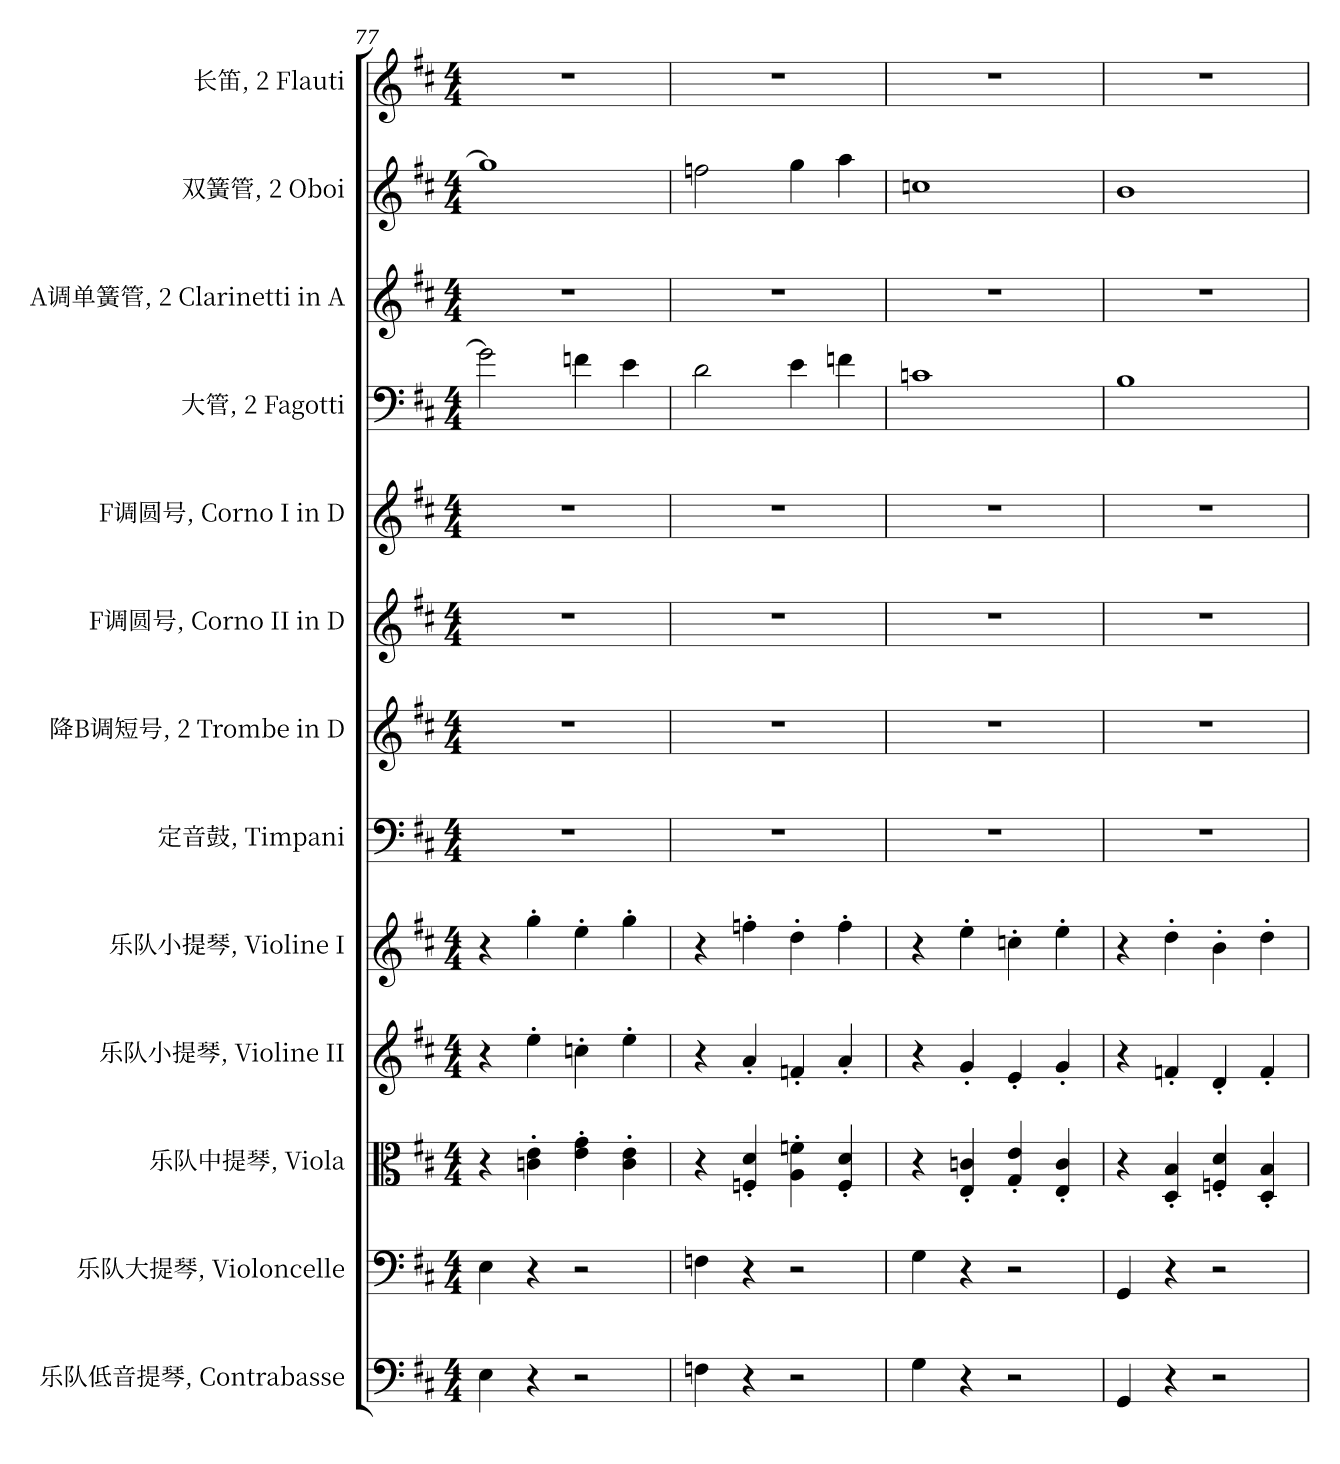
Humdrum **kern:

**kern	**kern	**kern	**kern	**kern	**kern	**kern	**kern	**kern	**kern	**kern	**kern	**kern
*part13	*part12	*part11	*part10	*part9	*part8	*part7	*part6	*part5	*part4	*part3	*part2	*part1
*staff13	*staff12	*staff11	*staff10	*staff9	*staff8	*staff7	*staff6	*staff5	*staff4	*staff3	*staff2	*staff1
*I"乐队低音提琴, Contrabasse	*I"乐队大提琴, Violoncelle	*I"乐队中提琴, Viola	*I"乐队小提琴, Violine II	*I"乐队小提琴, Violine I	*I"定音鼓, Timpani	*I"降B调短号, 2 Trombe in D	*I"F调圆号, Corno II in D	*I"F调圆号, Corno I in D	*I"大管, 2 Fagotti	*I"A调单簧管, 2 Clarinetti in A	*I"双簧管, 2 Oboi	*I"长笛, 2 Flauti
*I'Cbs.	*	*	*	*	*I'Timp.	*	*	*	*	*I'A Cl.	*I'Ob.	*I'Fl.
*clefF4	*clefF4	*clefC3	*clefG2	*clefG2	*clefF4	*clefG2	*clefG2	*clefG2	*clefF4	*clefG2	*clefG2	*clefG2
*ITrd7c12	*	*	*	*	*	*ITrd1c2	*ITrd4c7	*ITrd4c7	*	*ITrd2c3	*	*
*k[f#c#]	*k[f#c#]	*k[f#c#]	*k[f#c#]	*k[f#c#]	*k[f#c#]	*k[]	*k[f#]	*k[f#]	*k[f#c#]	*k[f#c#g#d#a#]	*k[f#c#]	*k[f#c#]
*M4/4	*M4/4	*M4/4	*M4/4	*M4/4	*M4/4	*M4/4	*M4/4	*M4/4	*M4/4	*M4/4	*M4/4	*M4/4
*MM269	*MM269	*MM269	*MM269	*MM269	*MM269	*MM269	*MM269	*MM269	*MM269	*MM269	*MM269	*MM269
=77	=77	=77	=77	=77	=77	=77	=77	=77	=77	=77	=77	=77
4EE\	4E\	4r	4r	4r	1r	1r	1r	1r	2g\]	1r	1gg]	1r
4r	4r	4cn\' 4e\'	4ee'\	4gg'\	.	.	.	.	.	.	.	.
2r	2r	4e\' 4g\'	4ccn'\	4ee'\	.	.	.	.	4fn\	.	.	.
.	.	4c\' 4e\'	4ee'\	4gg'\	.	.	.	.	4e\	.	.	.
!!LO:PB:g=z
=78	=78	=78	=78	=78	=78	=78	=78	=78	=78	=78	=78	=78
*	*	*	*	*	*	*	*	*	*	*	*	*MM269
4FFn\	4Fn\	4r	4r	4r	1r	1r	1r	1r	2d\	1r	2ffn\	1r
4r	4r	4Fn/' 4d/'	4a'/	4ffn'\	.	.	.	.	.	.	.	.
2r	2r	4A\' 4fn\'	4fn'/	4dd'\	.	.	.	.	4e\	.	4gg\	.
.	.	4F/' 4d/'	4a'/	4ff'\	.	.	.	.	4fn\	.	4aa\	.
=79	=79	=79	=79	=79	=79	=79	=79	=79	=79	=79	=79	=79
*	*	*	*	*	*	*	*	*	*	*	*	*MM269
4GG\	4G\	4r	4r	4r	1r	1r	1r	1r	1cn	1r	1ccn	1r
4r	4r	4E/' 4cn/'	4g'/	4ee'\	.	.	.	.	.	.	.	.
2r	2r	4G/' 4e/'	4e'/	4ccn'\	.	.	.	.	.	.	.	.
.	.	4E/' 4c/'	4g'/	4ee'\	.	.	.	.	.	.	.	.
=80	=80	=80	=80	=80	=80	=80	=80	=80	=80	=80	=80	=80
*	*	*	*	*	*	*	*	*	*	*	*	*MM269
4GGG/	4GG/	4r	4r	4r	1r	1r	1r	1r	1B	1r	1b	1r
4r	4r	4D/' 4B/'	4fn'/	4dd'\	.	.	.	.	.	.	.	.
2r	2r	4Fn/' 4d/'	4d'/	4b'\	.	.	.	.	.	.	.	.
.	.	4D/' 4B/'	4f'/	4dd'\	.	.	.	.	.	.	.	.
=	=	=	=	=	=	=	=	=	=	=	=	=
*-	*-	*-	*-	*-	*-	*-	*-	*-	*-	*-	*-	*-
